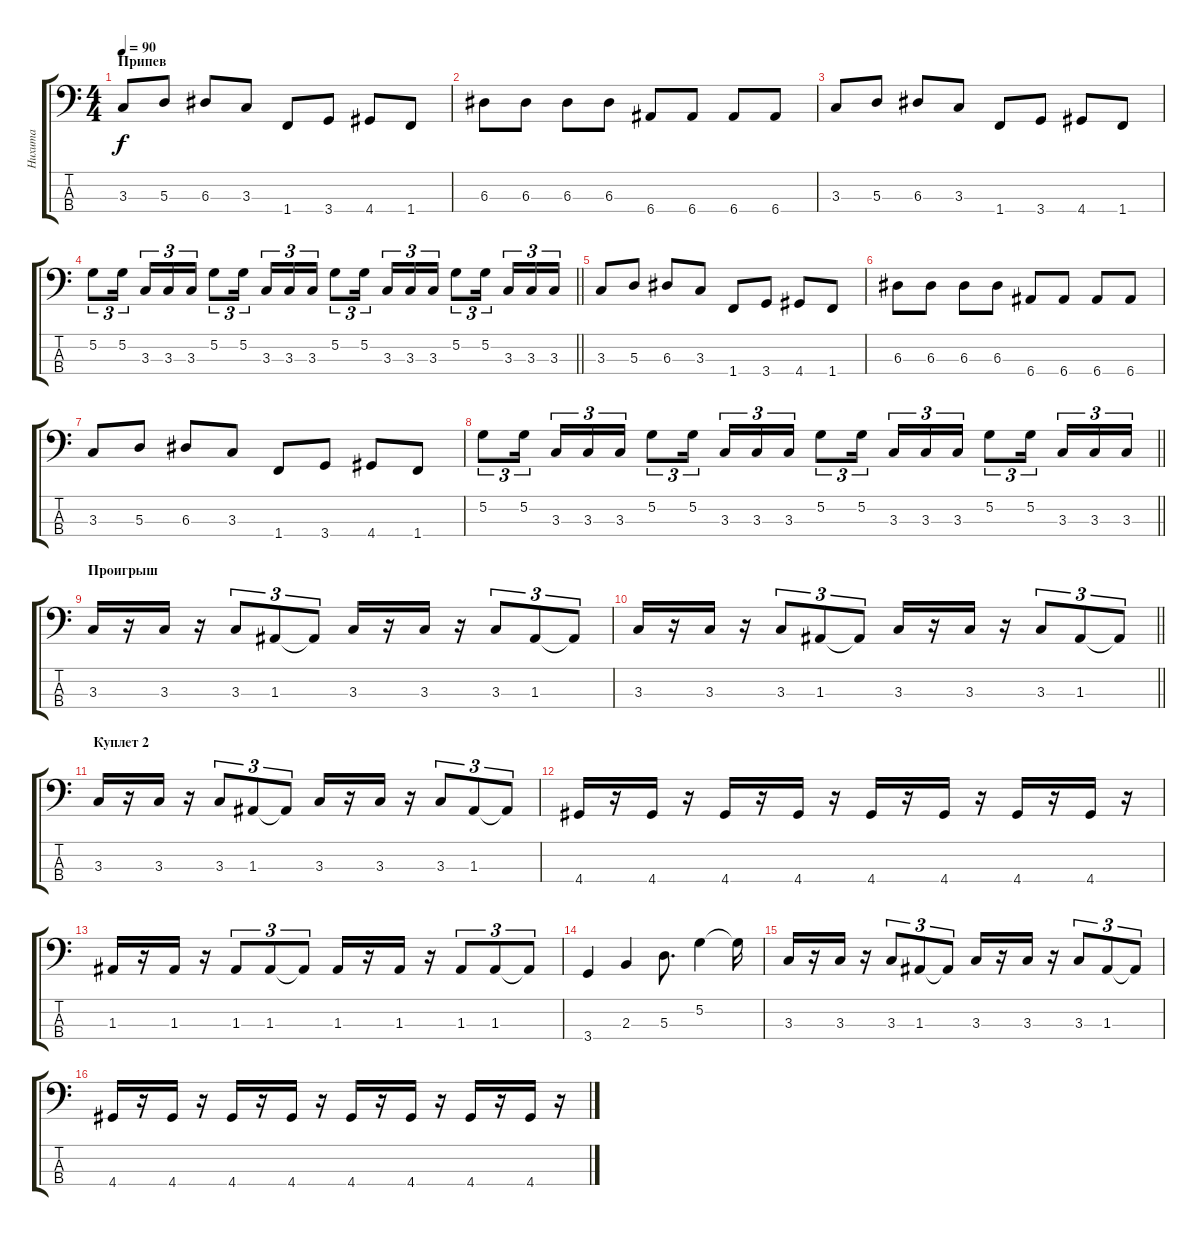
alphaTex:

\track ("Нихита" "Нихита") {instrument electricbassfinger}
\staff {score tabs}
\tuning (G2 D2 A1 E1) {hide}
\ts (4 4)
\section ("" "Припев")
\tempo 90
\clef f4
\ks c
3.3.8{dy f} 5.3.8 6.3.8 3.3.8 1.4.8 3.4.8 4.4.8 1.4.8 |
6.3.8 6.3.8 6.3.8 6.3.8 6.4.8 6.4.8 6.4.8 6.4.8 |
3.3.8 5.3.8 6.3.8 3.3.8 1.4.8 3.4.8 4.4.8 1.4.8 |
\barLineRight lightlight
5.2.8{tu (3 2)} 5.2.16{tu (3 2) beam splitsecondary} 3.3.16{tu (3 2)} 3.3.16{tu (3 2)} 3.3.16{tu (3 2)} 5.2.8{tu (3 2)} 5.2.16{tu (3 2) beam splitsecondary} 3.3.16{tu (3 2)} 3.3.16{tu (3 2)} 3.3.16{tu (3 2)} 5.2.8{tu (3 2)} 5.2.16{tu (3 2) beam splitsecondary} 3.3.16{tu (3 2)} 3.3.16{tu (3 2)} 3.3.16{tu (3 2)} 5.2.8{tu (3 2)} 5.2.16{tu (3 2) beam splitsecondary} 3.3.16{tu (3 2)} 3.3.16{tu (3 2)} 3.3.16{tu (3 2)} |
3.3.8 5.3.8 6.3.8 3.3.8 1.4.8 3.4.8 4.4.8 1.4.8 |
6.3.8 6.3.8 6.3.8 6.3.8 6.4.8 6.4.8 6.4.8 6.4.8 |
3.3.8 5.3.8 6.3.8 3.3.8 1.4.8 3.4.8 4.4.8 1.4.8 |
\barLineRight lightlight
5.2.8{tu (3 2)} 5.2.16{tu (3 2) beam splitsecondary} 3.3.16{tu (3 2)} 3.3.16{tu (3 2)} 3.3.16{tu (3 2)} 5.2.8{tu (3 2)} 5.2.16{tu (3 2) beam splitsecondary} 3.3.16{tu (3 2)} 3.3.16{tu (3 2)} 3.3.16{tu (3 2)} 5.2.8{tu (3 2)} 5.2.16{tu (3 2) beam splitsecondary} 3.3.16{tu (3 2)} 3.3.16{tu (3 2)} 3.3.16{tu (3 2)} 5.2.8{tu (3 2)} 5.2.16{tu (3 2) beam splitsecondary} 3.3.16{tu (3 2)} 3.3.16{tu (3 2)} 3.3.16{tu (3 2)} |
\section ("" "Проигрыш")
3.3.16 r.16 3.3.16 r.16 3.3.8{tu (3 2)} 1.3.8{tu (3 2)} 1.3{t}.8{tu (3 2)} 3.3.16 r.16 3.3.16 r.16 3.3.8{tu (3 2)} 1.3.8{tu (3 2)} 1.3{t}.8{tu (3 2)} |
\barLineRight lightlight
3.3.16 r.16 3.3.16 r.16 3.3.8{tu (3 2)} 1.3.8{tu (3 2)} 1.3{t}.8{tu (3 2)} 3.3.16 r.16 3.3.16 r.16 3.3.8{tu (3 2)} 1.3.8{tu (3 2)} 1.3{t}.8{tu (3 2)} |
\section ("" "Куплет 2")
3.3.16 r.16 3.3.16 r.16 3.3.8{tu (3 2)} 1.3.8{tu (3 2)} 1.3{t}.8{tu (3 2)} 3.3.16 r.16 3.3.16 r.16 3.3.8{tu (3 2)} 1.3.8{tu (3 2)} 1.3{t}.8{tu (3 2)} |
4.4.16 r.16 4.4.16 r.16 4.4.16 r.16 4.4.16 r.16 4.4.16 r.16 4.4.16 r.16 4.4.16 r.16 4.4.16 r.16 |
1.3.16 r.16 1.3.16 r.16 1.3.8{tu (3 2)} 1.3.8{tu (3 2)} 1.3{t}.8{tu (3 2)} 1.3.16 r.16 1.3.16 r.16 1.3.8{tu (3 2)} 1.3.8{tu (3 2)} 1.3{t}.8{tu (3 2)} |
3.4.4 2.3.4 5.3.8{d} 5.2.4 5.2{t}.16 |
3.3.16 r.16 3.3.16 r.16 3.3.8{tu (3 2)} 1.3.8{tu (3 2)} 1.3{t}.8{tu (3 2)} 3.3.16 r.16 3.3.16 r.16 3.3.8{tu (3 2)} 1.3.8{tu (3 2)} 1.3{t}.8{tu (3 2)} |
4.4.16 r.16 4.4.16 r.16 4.4.16 r.16 4.4.16 r.16 4.4.16 r.16 4.4.16 r.16 4.4.16 r.16 4.4.16 r.16
